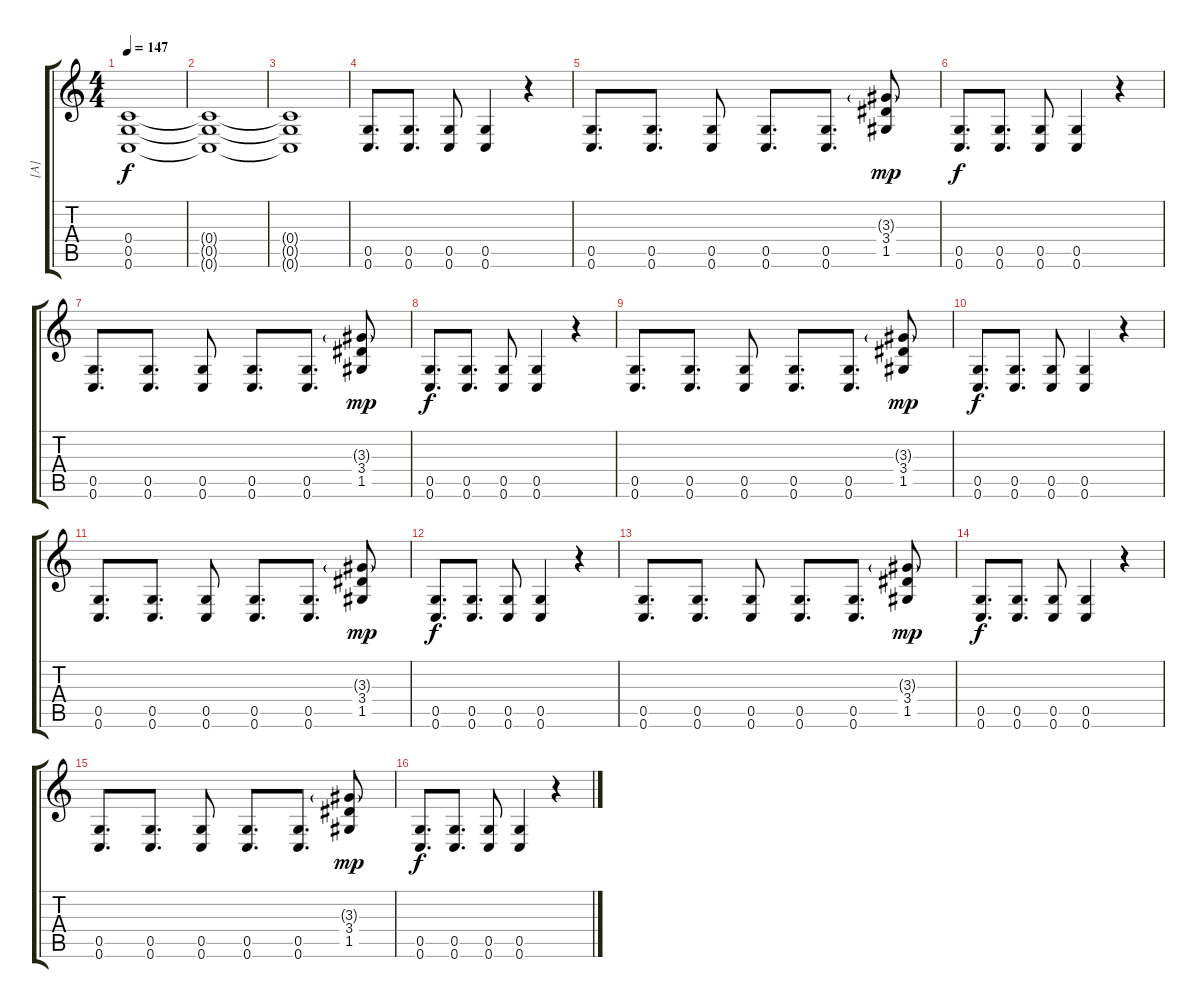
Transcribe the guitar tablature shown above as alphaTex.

\track ("[A]" "[A]") {instrument overdrivenguitar}
\staff {score tabs}
\tuning (D4 A3 F3 C3 G2 C2) {hide}
\ts (4 4)
\tempo 147
\clef g2
\ks c
(0.4{t} 0.5{t} 0.6{t}).1{dy f} |
(0.4{t} 0.5{t} 0.6{t}).1 |
(0.4{t} 0.5{t} 0.6{t}).1 |
(0.5 0.6).8{d} (0.5 0.6).8{d} (0.5 0.6).8 (0.5 0.6).4 r.4 |
(0.5 0.6).8{d} (0.5 0.6).8{d} (0.5 0.6).8 (0.5 0.6).8{d} (0.5 0.6).8{d} (3.3{g} 3.4 1.5).8{dy mp} |
(0.5 0.6).8{d dy f} (0.5 0.6).8{d} (0.5 0.6).8 (0.5 0.6).4 r.4 |
(0.5 0.6).8{d} (0.5 0.6).8{d} (0.5 0.6).8 (0.5 0.6).8{d} (0.5 0.6).8{d} (3.3{g} 3.4 1.5).8{dy mp} |
(0.5 0.6).8{d dy f} (0.5 0.6).8{d} (0.5 0.6).8 (0.5 0.6).4 r.4 |
(0.5 0.6).8{d} (0.5 0.6).8{d} (0.5 0.6).8 (0.5 0.6).8{d} (0.5 0.6).8{d} (3.3{g} 3.4 1.5).8{dy mp} |
(0.5 0.6).8{d dy f} (0.5 0.6).8{d} (0.5 0.6).8 (0.5 0.6).4 r.4 |
(0.5 0.6).8{d} (0.5 0.6).8{d} (0.5 0.6).8 (0.5 0.6).8{d} (0.5 0.6).8{d} (3.3{g} 3.4 1.5).8{dy mp} |
(0.5 0.6).8{d dy f} (0.5 0.6).8{d} (0.5 0.6).8 (0.5 0.6).4 r.4 |
(0.5 0.6).8{d} (0.5 0.6).8{d} (0.5 0.6).8 (0.5 0.6).8{d} (0.5 0.6).8{d} (3.3{g} 3.4 1.5).8{dy mp} |
(0.5 0.6).8{d dy f} (0.5 0.6).8{d} (0.5 0.6).8 (0.5 0.6).4 r.4 |
(0.5 0.6).8{d} (0.5 0.6).8{d} (0.5 0.6).8 (0.5 0.6).8{d} (0.5 0.6).8{d} (3.3{g} 3.4 1.5).8{dy mp} |
(0.5 0.6).8{d dy f} (0.5 0.6).8{d} (0.5 0.6).8 (0.5 0.6).4 r.4
